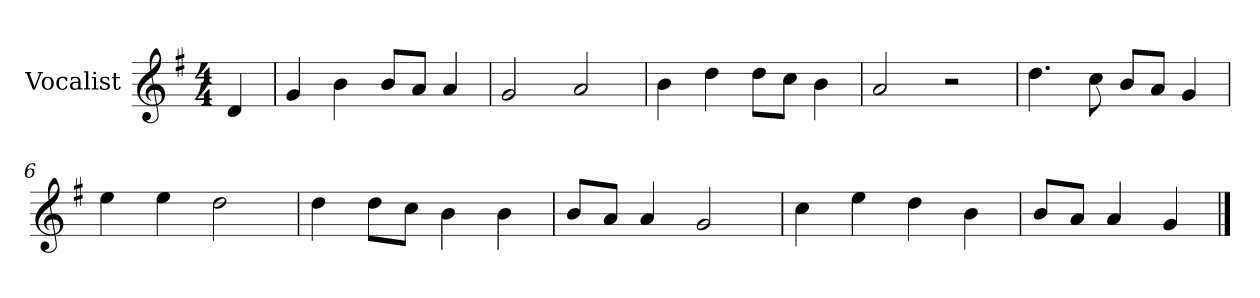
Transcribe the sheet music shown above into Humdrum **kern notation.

**kern
*part1
*staff1
*I"Vocalist
*k[f#]
*G:
*M4/4
=
4d
=1
4g
4b
8bL
8aJ
4a
=2
2g
2a
=3
4b
4dd
8ddL
8ccJ
4b
=4
2a
2r
=5
4.dd
8cc
8bL
8aJ
4g
=6
4ee
4ee
2dd
=7
4dd
8ddL
8ccJ
4b
4b
=8
8bL
8aJ
4a
2g
=9
4cc
4ee
4dd
4b
=10
8bL
8aJ
4a
4g
==
*-
